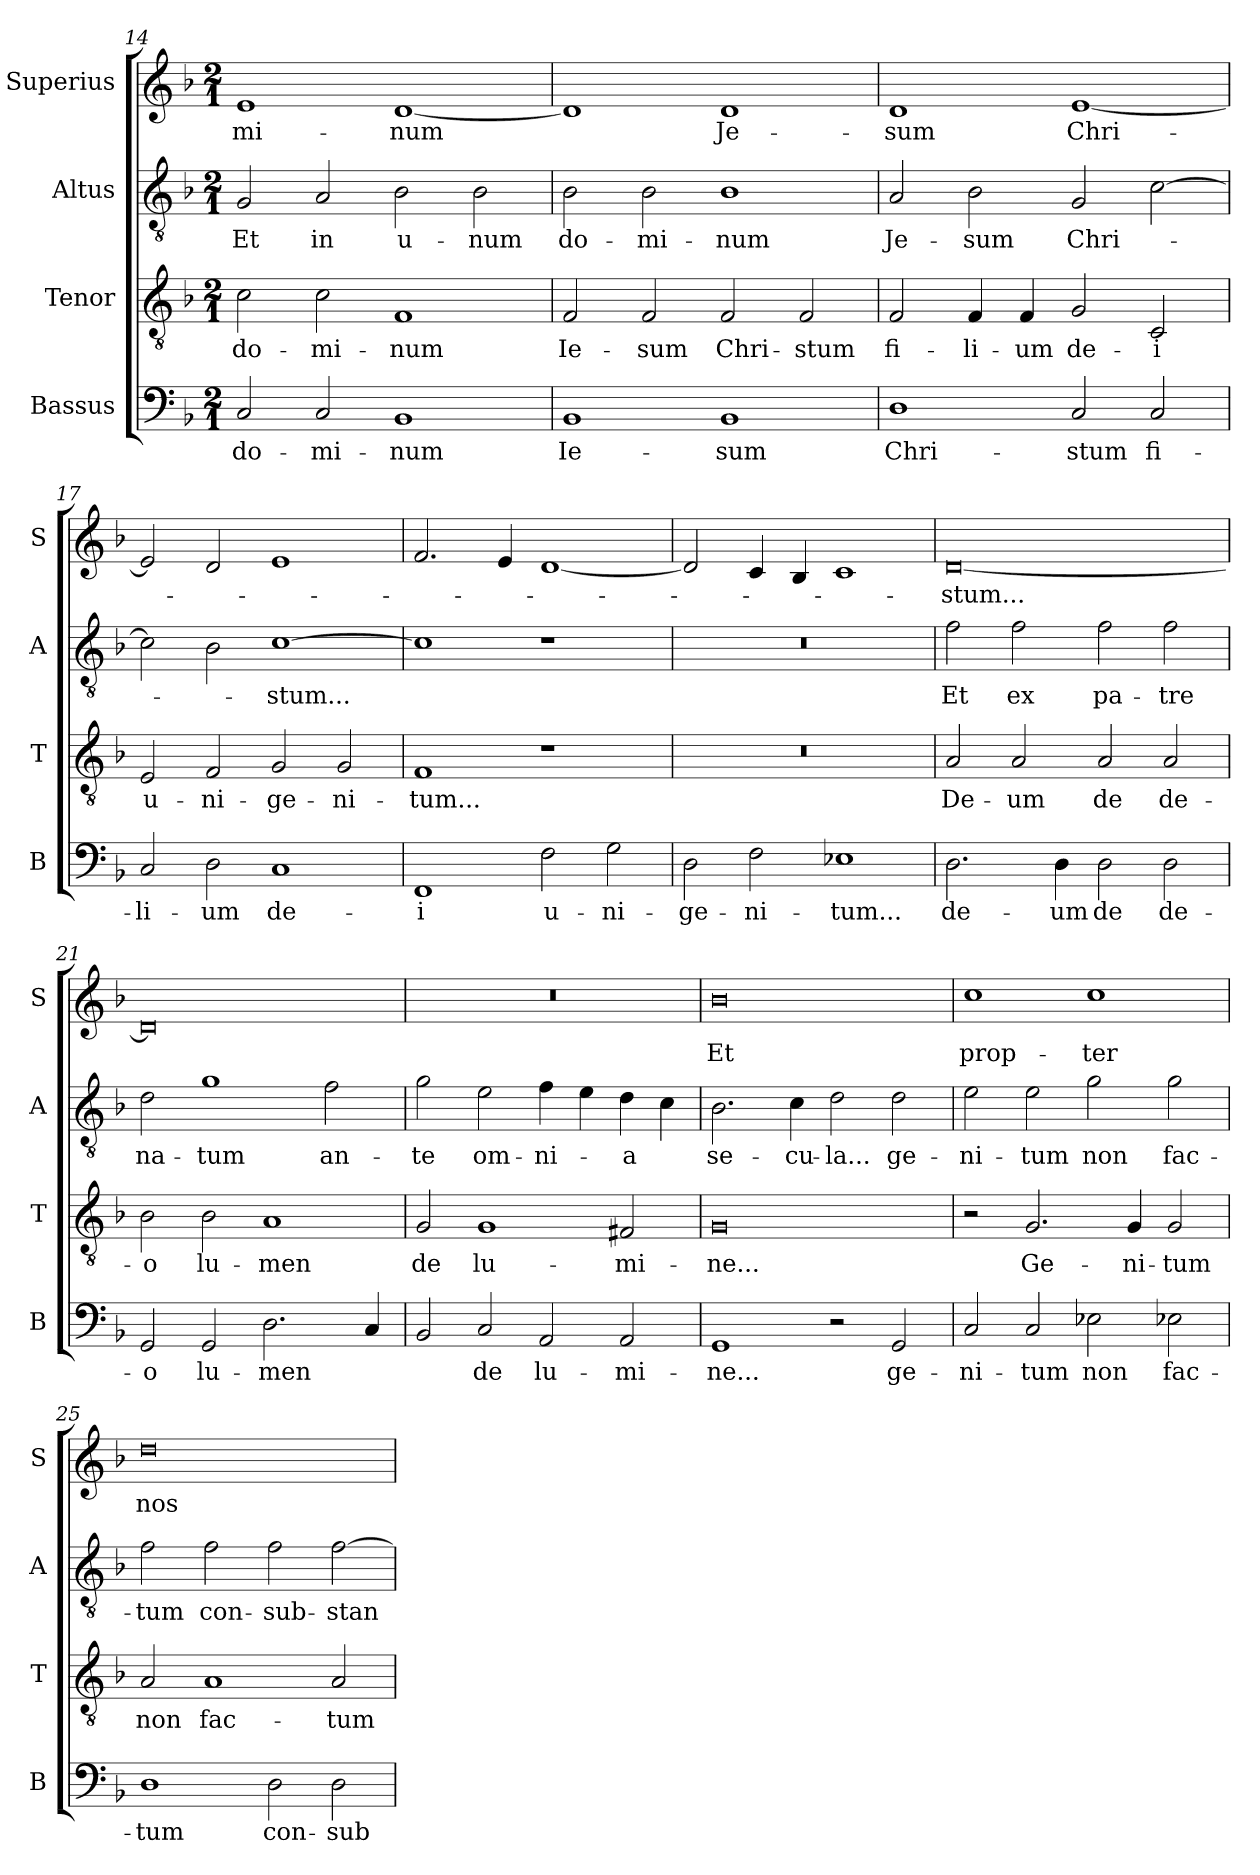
**kern	**text	**kern	**text	**kern	**text	**kern	**text
*part4	*part4	*part3	*part3	*part2	*part2	*part1	*part1
*staff4	*staff4	*staff3	*staff3	*staff2	*staff2	*staff1	*staff1
*I"Bassus	*	*I"Tenor	*	*I"Altus	*	*I"Superius	*
*I'B	*	*I'T	*	*I'A	*	*I'S	*
*clefF4	*	*clefGv2	*	*clefGv2	*	*clefG2	*
*k[b-]	*	*k[b-]	*	*k[b-]	*	*k[b-]	*
*M2/1	*	*M2/1	*	*M2/1	*	*M2/1	*
=14	=14	=14	=14	=14	=14	=14	=14
2C	do-	2c	do-	2G	Et	1e	-mi-
2C	-mi-	2c	-mi-	2A	in	.	.
1BB-	-num	1F	-num	2B-	u-	[1d	-num
.	.	.	.	2B-	-num	.	.
=15	=15	=15	=15	=15	=15	=15	=15
1BB-	Ie-	2F	Ie-	2B-	do-	1d]	.
.	.	2F	-sum	2B-	-mi-	.	.
1BB-	-sum	2F	Chri-	1B-	-num	1d	Je-
.	.	2F	-stum	.	.	.	.
=16	=16	=16	=16	=16	=16	=16	=16
1D	Chri-	2F	fi-	2A	Je-	1d	-sum
.	.	4F	-li-	2B-	-sum	.	.
.	.	4F	-um	.	.	.	.
2C	-stum	2G	de-	2G	Chri-	[1e	Chri-
2C	fi-	2C	-i	[2c	.	.	.
=17	=17	=17	=17	=17	=17	=17	=17
2C	-li-	2E	u-	2c]	.	2e]	.
2D	-um	2F	-ni-	2B-	.	2d	.
1C	de-	2G	-ge-	[1c	-stum...	1e	.
.	.	2G	-ni-	.	.	.	.
=18	=18	=18	=18	=18	=18	=18	=18
1FF	-i	1F	-tum...	1c]	.	2.f	.
.	.	.	.	.	.	4e	.
2F	u-	1r	.	1r	.	[1d	.
2G	-ni-	.	.	.	.	.	.
=19	=19	=19	=19	=19	=19	=19	=19
2D	-ge-	0r	.	0r	.	2d]	.
2F	-ni-	.	.	.	.	4c	.
.	.	.	.	.	.	4B-	.
1E-X	-tum...	.	.	.	.	1c	.
=20	=20	=20	=20	=20	=20	=20	=20
2.D	de-	2A	De-	2f	Et	[0d	-stum...
.	.	2A	-um	2f	ex	.	.
4D	-um	.	.	.	.	.	.
2D	de	2A	de	2f	pa-	.	.
2D	de-	2A	de-	2f	-tre	.	.
=21	=21	=21	=21	=21	=21	=21	=21
2GG	-o	2B-	-o	2d	na-	0d]	.
2GG	lu-	2B-	lu-	1g	-tum	.	.
2.D	-men	1A	-men	.	.	.	.
.	.	.	.	2f	an-	.	.
4C	.	.	.	.	.	.	.
=22	=22	=22	=22	=22	=22	=22	=22
2BB-	.	2G	de	2g	-te	0r	.
2C	de	1G	lu-	2e	om-	.	.
2AA	lu-	.	.	4f	-ni-	.	.
.	.	.	.	4e	.	.	.
2AA	-mi-	2F#X	-mi-	4d	-a	.	.
.	.	.	.	4c	.	.	.
=23	=23	=23	=23	=23	=23	=23	=23
1GG	-ne...	0G	-ne...	2.B-	se-	0b-	Et
.	.	.	.	4c	-cu-	.	.
2r	.	.	.	2d	-la...	.	.
2GG	ge-	.	.	2d	ge-	.	.
=24	=24	=24	=24	=24	=24	=24	=24
2C	-ni-	2r	.	2e	-ni-	1cc	prop-
2C	-tum	2.G	Ge-	2e	-tum	.	.
2E-X	non	.	.	2g	non	1cc	-ter
.	.	4G	-ni-	.	.	.	.
2E-X	fac-	2G	-tum	2g	fac-	.	.
=25	=25	=25	=25	=25	=25	=25	=25
1D	-tum	2A	non	2f	-tum	0dd	nos-
.	.	1A	fac-	2f	con-	.	.
2D	con-	.	.	2f	-sub-	.	.
2D	-sub-	2A	-tum	[2f	-stan-	.	.
=	=	=	=	=	=	=	=
*-	*-	*-	*-	*-	*-	*-	*-
